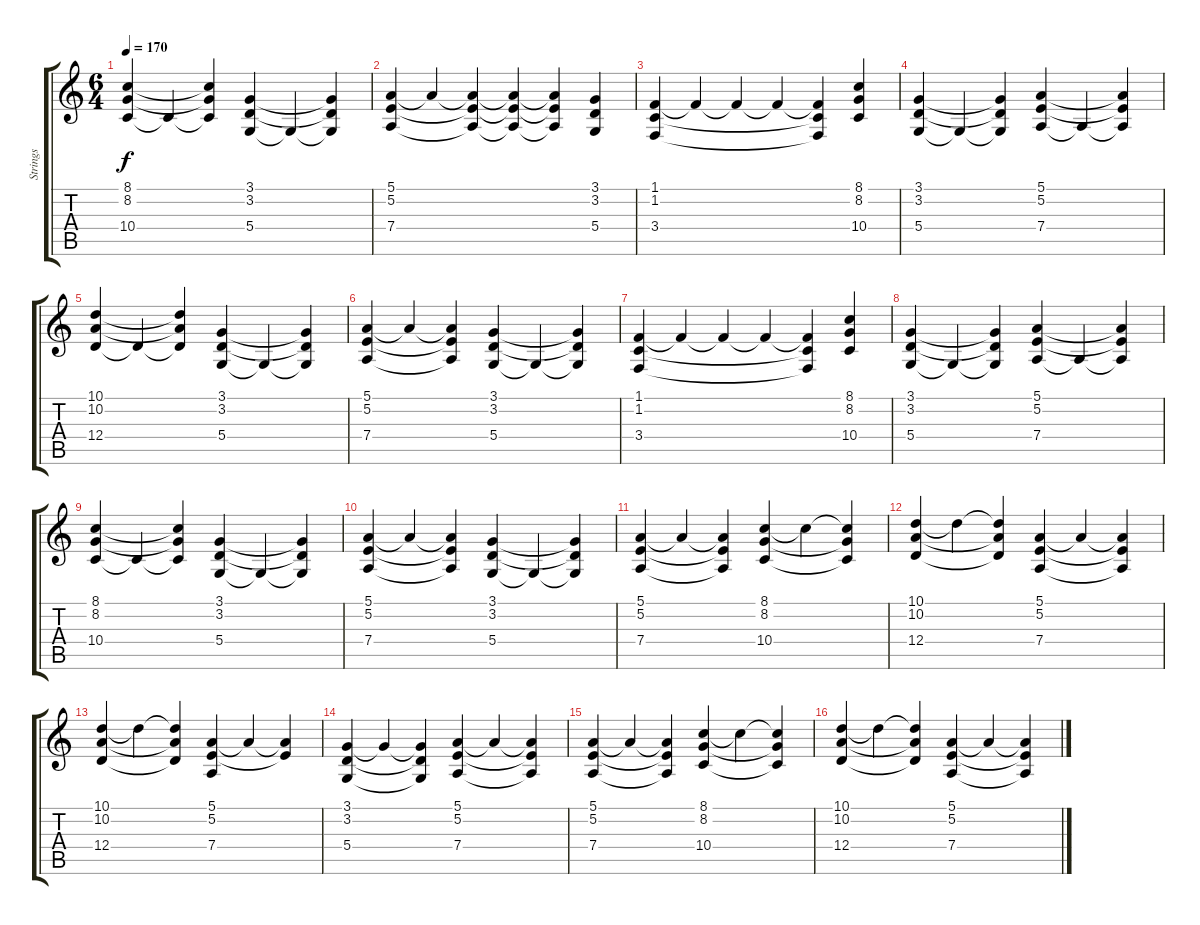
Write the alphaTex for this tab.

\track ("Strings " "Strings ") {instrument stringensemble1}
\staff {score tabs}
\tuning (E4 B3 G3 D3 A2 E2) {hide}
\ts (6 4)
\tempo 170
\clef g2
\ks c
(8.1 8.2 10.4).4{dy f} 10.4{t}.4 (8.1{t} 8.2{t} 10.4{t}).4 (3.1 3.2 5.4).4 5.4{t}.4 (3.1{t} 3.2{t} 5.4{t}).4 |
(5.1 5.2 7.4).4 5.1{t}.4 (5.1{t} 5.2{t} 7.4{t}).4 (5.1{t} 5.2{t} 7.4{t}).4 (5.1{t} 5.2{t} 7.4{t}).4 (3.1 3.2 5.4).4 |
(1.1 1.2 3.4).4 1.1{t}.4 1.1{t}.4 1.1{t}.4 (1.1{t} 1.2{t} 3.4{t}).4 (8.1 8.2 10.4).4 |
(3.1 3.2 5.4).4 5.4{t}.4 (3.1{t} 3.2{t} 5.4{t}).4 (5.1 5.2 7.4).4 7.4{t}.4 (5.1{t} 5.2{t} 7.4{t}).4 |
(10.1 10.2 12.4).4 12.4{t}.4 (10.1{t} 10.2{t} 12.4{t}).4 (3.1 3.2 5.4).4 5.4{t}.4 (3.1{t} 3.2{t} 5.4{t}).4 |
(5.1 5.2 7.4).4 5.1{t}.4 (5.1{t} 5.2{t} 7.4{t}).4 (3.1 3.2 5.4).4 5.4{t}.4 (3.1{t} 3.2{t} 5.4{t}).4 |
(1.1 1.2 3.4).4 1.1{t}.4 1.1{t}.4 1.1{t}.4 (1.1{t} 1.2{t} 3.4{t}).4 (8.1 8.2 10.4).4 |
(3.1 3.2 5.4).4 5.4{t}.4 (3.1{t} 3.2{t} 5.4{t}).4 (5.1 5.2 7.4).4 7.4{t}.4 (5.1{t} 5.2{t} 7.4{t}).4 |
(8.1 8.2 10.4).4 10.4{t}.4 (8.1{t} 8.2{t} 10.4{t}).4 (3.1 3.2 5.4).4 5.4{t}.4 (3.1{t} 3.2{t} 5.4{t}).4 |
(5.1 5.2 7.4).4 5.1{t}.4 (5.1{t} 5.2{t} 7.4{t}).4 (3.1 3.2 5.4).4 5.4{t}.4 (3.1{t} 3.2{t} 5.4{t}).4 |
(5.1 5.2 7.4).4 5.1{t}.4 (5.1{t} 5.2{t} 7.4{t}).4 (8.1 8.2 10.4).4 8.1{t}.4 (8.1{t} 8.2{t} 10.4{t}).4 |
(10.1 10.2 12.4).4 10.1{t}.4 (10.1{t} 10.2{t} 12.4{t}).4 (5.1 5.2 7.4).4 5.1{t}.4 (5.1{t} 5.2{t} 7.4{t}).4 |
(10.1 10.2 12.4).4 10.1{t}.4 (10.1{t} 10.2{t} 12.4{t}).4 (5.1 5.2 7.4).4 5.1{t}.4 (5.1{t} 5.2{t}).4 |
(3.1 3.2 5.4).4 3.1{t}.4 (3.1{t} 3.2{t} 5.4{t}).4 (5.1 5.2 7.4).4 5.1{t}.4 (5.1{t} 5.2{t} 7.4{t}).4 |
(5.1 5.2 7.4).4 5.1{t}.4 (5.1{t} 5.2{t} 7.4{t}).4 (8.1 8.2 10.4).4 8.1{t}.4 (8.1{t} 8.2{t} 10.4{t}).4 |
(10.1 10.2 12.4).4 10.1{t}.4 (10.1{t} 10.2{t} 12.4{t}).4 (5.1 5.2 7.4).4 5.1{t}.4 (5.1{t} 5.2{t} 7.4{t}).4
